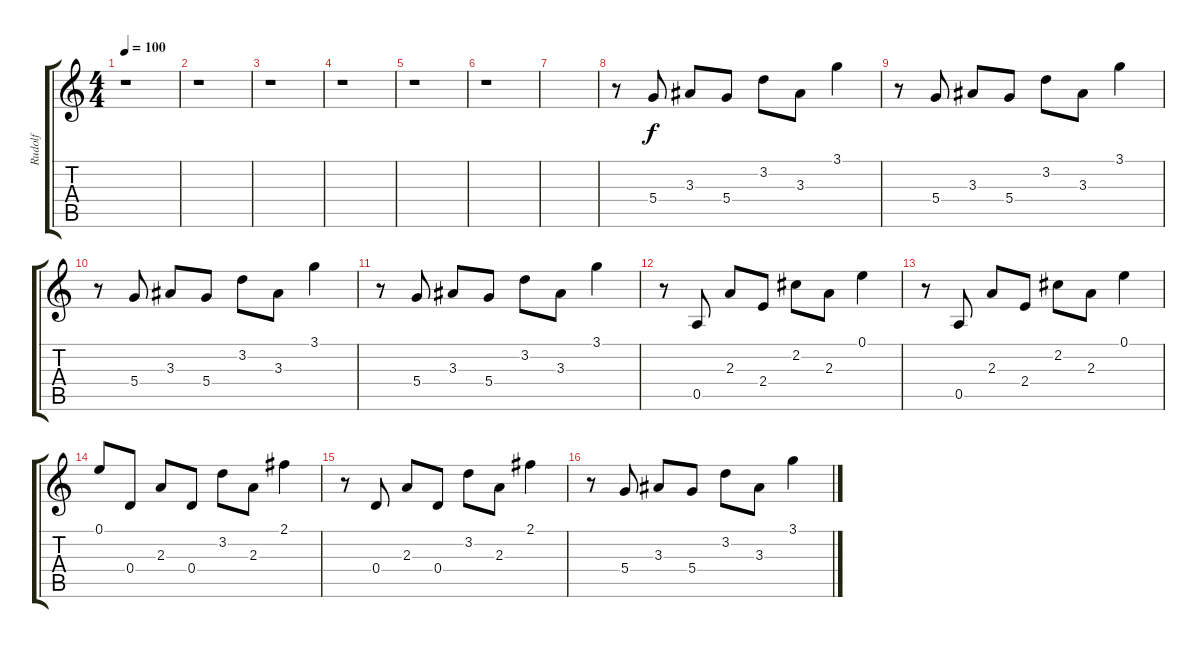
\track ("Rudolf" "Rudolf") {instrument acousticguitarsteel}
\staff {score tabs}
\tuning (E4 B3 G3 D3 A2 E2) {hide}
\ts (4 4)
\tempo 100
\clef g2
\ks c
r.1{dy f} |
r.1 |
r.1 |
r.1 |
r.1 |
r.1 |
|
r.8 5.4.8 3.3.8 5.4.8 3.2.8 3.3.8 3.1.4 |
r.8 5.4.8 3.3.8 5.4.8 3.2.8 3.3.8 3.1.4 |
r.8 5.4.8 3.3.8 5.4.8 3.2.8 3.3.8 3.1.4 |
r.8 5.4.8 3.3.8 5.4.8 3.2.8 3.3.8 3.1.4 |
r.8 0.5.8 2.3.8 2.4.8 2.2.8 2.3.8 0.1.4 |
r.8 0.5.8 2.3.8 2.4.8 2.2.8 2.3.8 0.1.4 |
0.1.8 0.4.8 2.3.8 0.4.8 3.2.8 2.3.8 2.1.4 |
r.8 0.4.8 2.3.8 0.4.8 3.2.8 2.3.8 2.1.4 |
r.8 5.4.8 3.3.8 5.4.8 3.2.8 3.3.8 3.1.4
